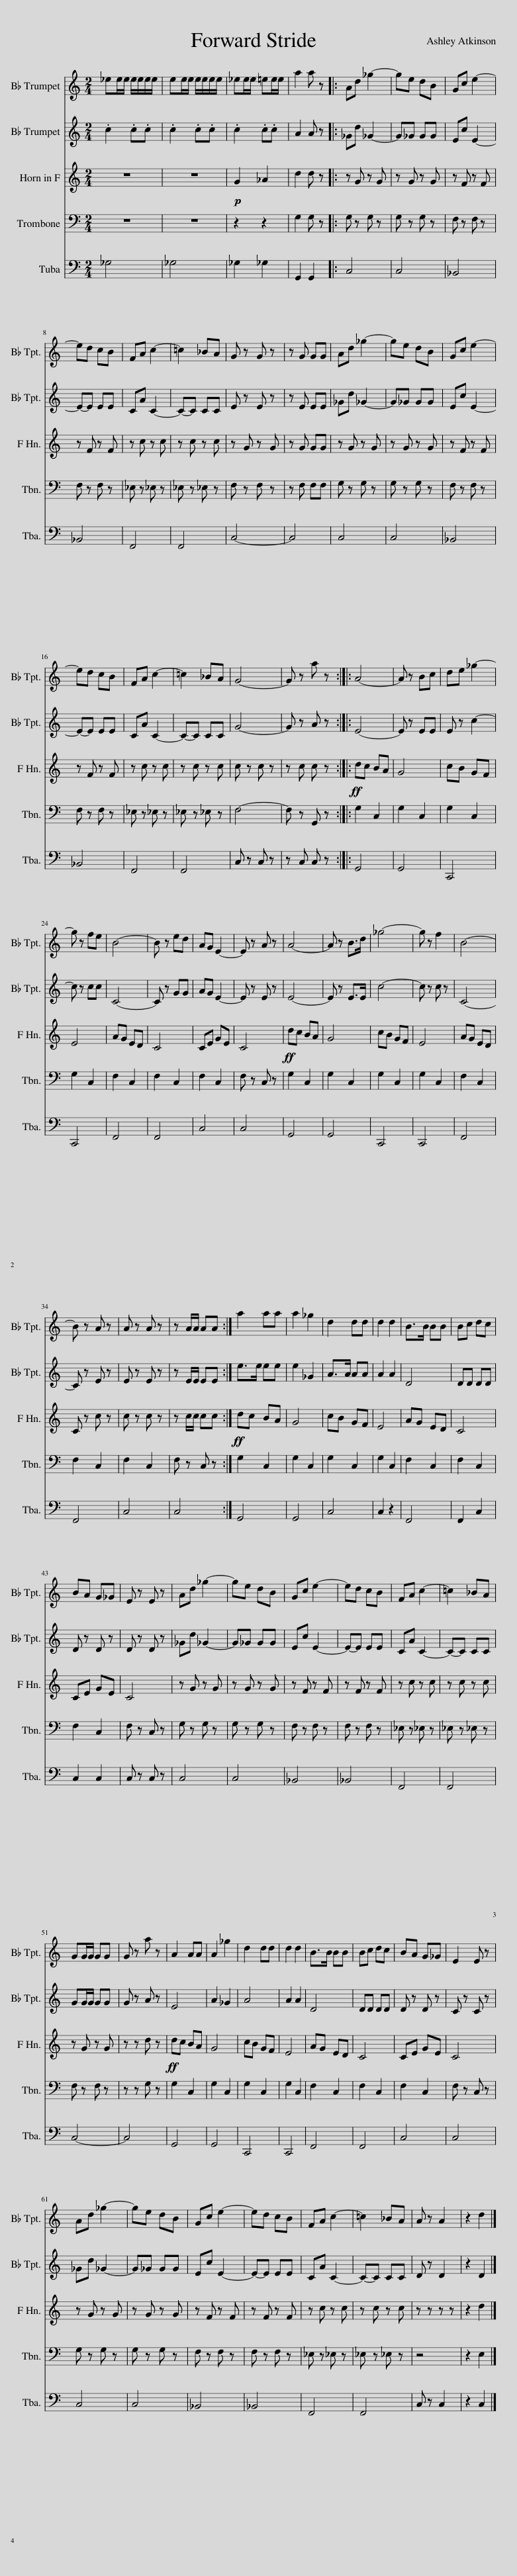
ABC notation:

X:1
%%score 1 2 3 4 5
L:1/8
M:2/4
I:linebreak $
K:C
V:1 treble transpose=-2
V:2 treble transpose=-2
V:3 treble transpose=-7
V:4 bass
V:5 bass
V:1
[K:C] _ee/e/ e/e/e/e/ | ee/e/ e/e/e/e/ | _ee/e/ =ee/e/ | a2 a z |: Ad _g2- | %5
 ge dB | Gc e2- |$ ed cB | FA c2- | =c2 _BA | %10
 G z G z | z G GG | Ad _g2- | ge dB | Gc e2- |$ %15
 ed cB | FA c2- | =c2 _BA | G4- | G z a z :: %20
 A4- | A z Bc | de _g2- |$ g z fe | B4- | %25
 B z ed | AG E2- | E z A z | A4- | A z B>d | %30
 _g4- | g z f2 | B4- |$ B z A z | A z A z | %35
 z A/A/ AA :| a2 aa | a2 _g2 | d2 dd | d2 d2 | %40
 B>B BB | Bc dc |$ BA G_G | E z E z | Ad _g2- | %45
 ge dB | Gc e2- | ed cB | FA c2- | =c2 _BA |$ %50
 GG/G/ GG | G z a z | A2 AA | A2 _g2 | d2 dd | %55
 d2 d2 | B>B BB | Bc dc | BA G_G | E2 E z |$ %60
 Ad _g2- | ge dB | Gc e2- | ed cB | FA c2- | %65
 =c2 _BA | A z A2 | z2 d2 |] %68
V:2
[K:C] .c2 .c.c | .c2 .c.c | .c2 .c.c | A2 A z |: _Gd _G2- | %5
 G_G GG | Ec E2- |$ E-E EE | CA C2- | C-C CC | %10
 E z E z | z E EE | _Gd _G2- | G_G GG | Ec E2- |$ %15
 E-E EE | CA C2- | C-C CC | G4- | G z A z :: %20
 E4- | E z EE | E z c2- |$ c z cc | C4- | %25
 C z GG | AG E2- | E z E z | E4- | E z E>E | %30
 c4- | c z c z | C4- |$ C z E z | E z E z | %35
 z E/E/ EE :| e>e ee | e2 _G2 | A>A AA | A2 A2 | %40
 D4 | DD DD |$ D z D z | D z D z | _Gd _G2- | %45
 G_G GG | Ec E2- | E-E EE | CA C2- | C-C CC |$ %50
 GG/G/ GG | G z A z | E4 | A2 _G2 | A4 | %55
 A2 A2 | D4 | DD DD | D z D z | C z C z |$ %60
 _Gd _G2- | G_G GG | Ec E2- | E-E EE | CA C2- | %65
 C-C CC | D z D2 | z2 D2 |] %68
V:3
[K:C] z4 | z4 |!p! G2 _A2 | d2 d z |: z G z G | %5
 z G z G | z F z F |$ z F z F | z c z c | z c z c | %10
 z G z G | z G GG | z G z G | z G z G | z F z F |$ %15
 z F z F | z c z c | z c z c | c z c z | z c c z :: %20
!ff! dc BA | G4 | cB GF |$ E4 | AG ED | %25
 C4 | CE GE | C4 |!ff! dc BA | G4 | %30
 cB GF | E4 | AG ED |$ C z c z | c z c z | %35
 z c/c/ cc :|!ff! dc BA | G4 | cB GF | E4 | %40
 AG ED | C4 |$ CE GE | C4 | z G z G | %45
 z G z G | z F z F | z F z F | z c z c | z c z c |$ %50
 z G z G | z z d z |!ff! dc BA | G4 | cB GF | %55
 E4 | AG ED | C4 | CE GE | C4 |$ %60
 z G z G | z G z G | z F z F | z F z F | z c z c | %65
 z c z c | z z z z | z2 d2 |] %68
V:4
 z4 | z4 | z2 z2 | G,2 G, z |: G, z G, z | %5
 G, z G, z | F, z F, z |$ F, z F, z | _E, z _E, z | _E, z _E, z | %10
 F, z F, z | z F, F,F, | G, z G, z | G, z G, z | F, z F, z |$ %15
 F, z F, z | _E, z _E, z | _E, z _E, z | F,4- | F, z G,, z :: %20
 G,2 C,2 | G,2 C,2 | G,2 C,2 |$ G,2 C,2 | F,2 C,2 | %25
 F,2 C,2 | F,2 C,2 | F, z C, z | G,2 C,2 | G,2 C,2 | %30
 G,2 C,2 | G,2 C,2 | F,2 C,2 |$ F,2 C,2 | F,2 C,2 | %35
 F, z C, z :| G,2 C,2 | G,2 C,2 | G,2 C,2 | G,2 C,2 | %40
 F,2 C,2 | F,2 C,2 |$ F,2 C,2 | F, z C, z | G, z G, z | %45
 G, z G, z | F, z F, z | F, z F, z | _E, z _E, z | _E, z _E, z |$ %50
 F, z F, z | z z G, z | G,2 C,2 | G,2 C,2 | G,2 C,2 | %55
 G,2 C,2 | F,2 C,2 | F,2 C,2 | F,2 C,2 | F, z C, z |$ %60
 G, z G, z | G, z G, z | F, z F, z | F, z F, z | _E, z _E, z | %65
 _E, z _E, z | z4 | z2 E,2 |] %68
V:5
 _G,4 | _G,4 | _G,2 _G,2 | G,,2 G,,2 |: C,4 | %5
 C,4 | _B,,4 |$ _B,,4 | F,,4 | F,,4 | %10
 C,4- | C,4 | C,4 | C,4 | _B,,4 |$ %15
 _B,,4 | F,,4 | F,,4 | C, z C, z | z C, C, z :: %20
 G,,4 | G,,4 | C,,4 |$ C,,4 | F,,4 | %25
 F,,4 | C,4 | C,4 | G,,4 | G,,4 | %30
 C,,4 | C,,4 | F,,4 |$ F,,4 | C,4 | %35
 C,4 :| G,,4 | G,,4 | C,4 | C,2 z2 | %40
 F,,4 | F,,2 C,2 |$ C,2 C,2 | C, z C, z | C,4 | %45
 C,4 | _B,,4 | _B,,4 | F,,4 | F,,4 |$ %50
 C,4- | C,4 | G,,4 | G,,4 | C,,4 | %55
 C,,4 | F,,4 | F,,4 | C,4 | C,4 |$ %60
 C,4 | C,4 | _B,,4 | _B,,4 | F,,4 | %65
 F,,4 | C, z C,2 | z2 C,2 |] %68
